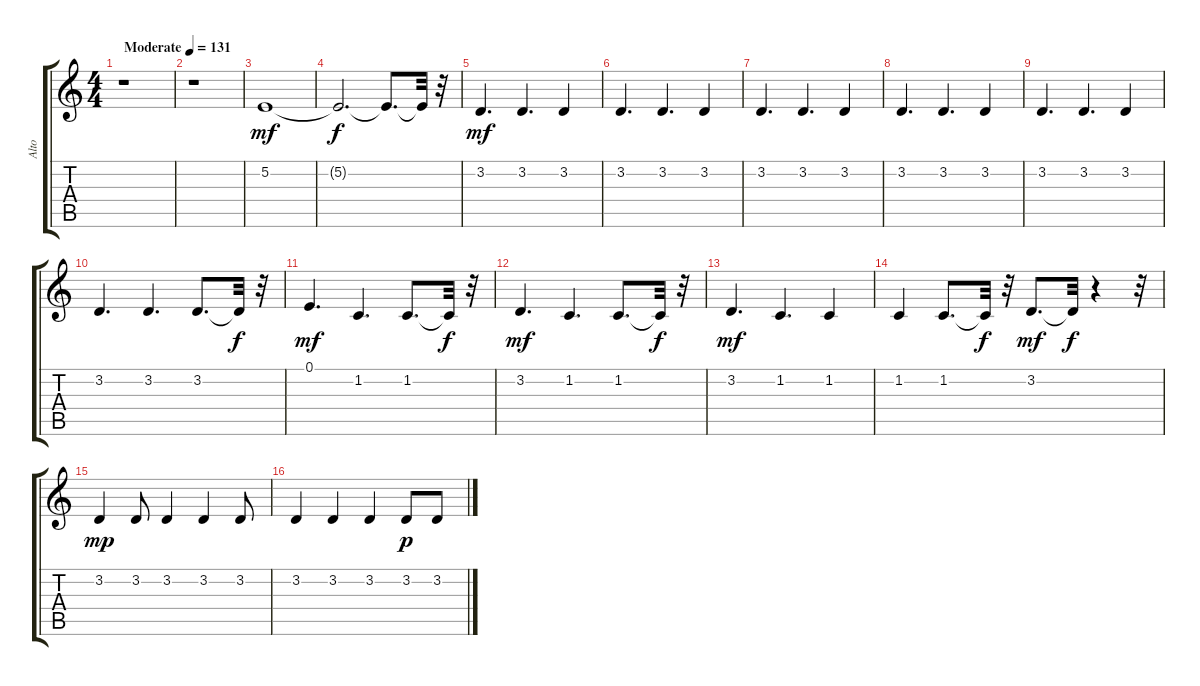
\track ("Alto" "Alto") {instrument oboe}
\staff {score tabs}
\tuning (E4 B3 G3 D3 A2 E2) {hide}
\ts (4 4)
\tempo (131 "Moderate")
\clef g2
\ks c
r.1{dy mf instrument oboe} |
r.1 |
5.2.1 |
5.2{t}.2{d dy f} 5.2{t}.8{d} 5.2{t}.32 r.32 |
3.2.4{d dy mf} 3.2.4{d} 3.2.4 |
3.2.4{d} 3.2.4{d} 3.2.4 |
3.2.4{d} 3.2.4{d} 3.2.4 |
3.2.4{d} 3.2.4{d} 3.2.4 |
3.2.4{d} 3.2.4{d} 3.2.4 |
3.2.4{d} 3.2.4{d} 3.2.8{d} 3.2{t}.32{dy f} r.32 |
0.1.4{d dy mf} 1.2.4{d} 1.2.8{d} 1.2{t}.32{dy f} r.32 |
3.2.4{d dy mf} 1.2.4{d} 1.2.8{d} 1.2{t}.32{dy f} r.32 |
3.2.4{d dy mf} 1.2.4{d} 1.2.4 |
1.2.4 1.2.8{d} 1.2{t}.32{dy f} r.32 3.2.8{d dy mf} 3.2{t}.32{dy f} r.4 r.32 |
3.2.4{dy mp} 3.2.8 3.2.4 3.2.4 3.2.8 |
3.2.4 3.2.4 3.2.4 3.2.8{dy p} 3.2.8
